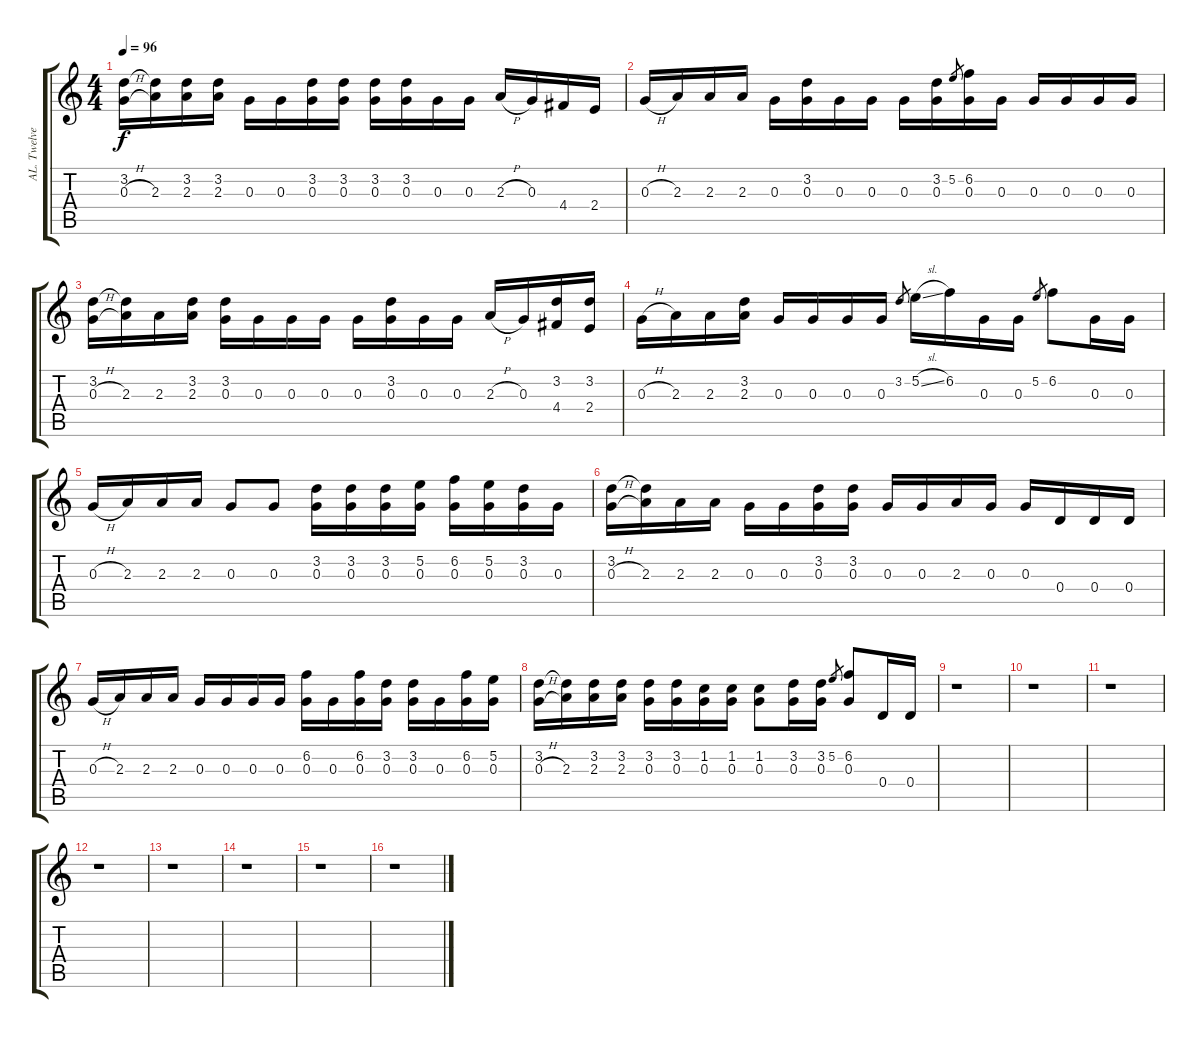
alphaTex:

\track ("AL. Twelve String" "AL. Twelve") {instrument acousticguitarsteel}
\staff {score tabs}
\tuning (E4 B3 G3 D3 A2 E2) {hide}
\ts (4 4)
\tempo 96
\clef g2
\ks c
(3.2 0.3{h}).16{dy f} (3.2{t} 2.3).16 (3.2 2.3).16 (3.2 2.3).16 0.3.16 0.3.16 (3.2 0.3).16 (3.2 0.3).16 (3.2 0.3).16 (3.2 0.3).16 0.3.16 0.3.16 2.3{h}.16 0.3.16 4.4.16 2.4.16 |
0.3{h}.16 2.3.16 2.3.16 2.3.16 0.3.16 (3.2 0.3).16 0.3.16 0.3.16 0.3.16 (3.2 0.3).16 5.2.8{gr} (6.2 0.3).16 0.3.16 0.3.16 0.3.16 0.3.16 0.3.16 |
(3.2 0.3{h}).16 (3.2{t} 2.3).16 2.3.16 (3.2 2.3).16 (3.2 0.3).16 0.3.16 0.3.16 0.3.16 0.3.16 (3.2 0.3).16 0.3.16 0.3.16 2.3{h}.16 0.3.16 (3.2 4.4).16 (3.2 2.4).16 |
0.3{h}.16 2.3.16 2.3.16 (3.2 2.3).16 0.3.16 0.3.16 0.3.16 0.3.16 3.2.8{gr} 5.2{sl}.16 6.2.16 0.3.16 0.3.16 5.2.8{gr} 6.2.8 0.3.16 0.3.16 |
0.3{h}.16 2.3.16 2.3.16 2.3.16 0.3.8 0.3.8 (3.2 0.3).16 (3.2 0.3).16 (3.2 0.3).16 (5.2 0.3).16 (6.2 0.3).16 (5.2 0.3).16 (3.2 0.3).16 0.3.16 |
(3.2 0.3{h}).16 (3.2{t} 2.3).16 2.3.16 2.3.16 0.3.16 0.3.16 (3.2 0.3).16 (3.2 0.3).16 0.3.16 0.3.16 2.3.16 0.3.16 0.3.16 0.4.16 0.4.16 0.4.16 |
0.3{h}.16 2.3.16 2.3.16 2.3.16 0.3.16 0.3.16 0.3.16 0.3.16 (6.2 0.3).16 0.3.16 (6.2 0.3).16 (3.2 0.3).16 (3.2 0.3).16 0.3.16 (6.2 0.3).16 (5.2 0.3).16 |
(3.2 0.3{h}).16 (3.2{t} 2.3).16 (3.2 2.3).16 (3.2 2.3).16 (3.2 0.3).16 (3.2 0.3).16 (1.2 0.3).16 (1.2 0.3).16 (1.2 0.3).8 (3.2 0.3).16 (3.2 0.3).16 5.2.8{gr} (6.2 0.3).8 0.4.16 0.4.16 |
r.1 |
r.1 |
r.1 |
r.1 |
r.1 |
r.1 |
r.1 |
r.1
